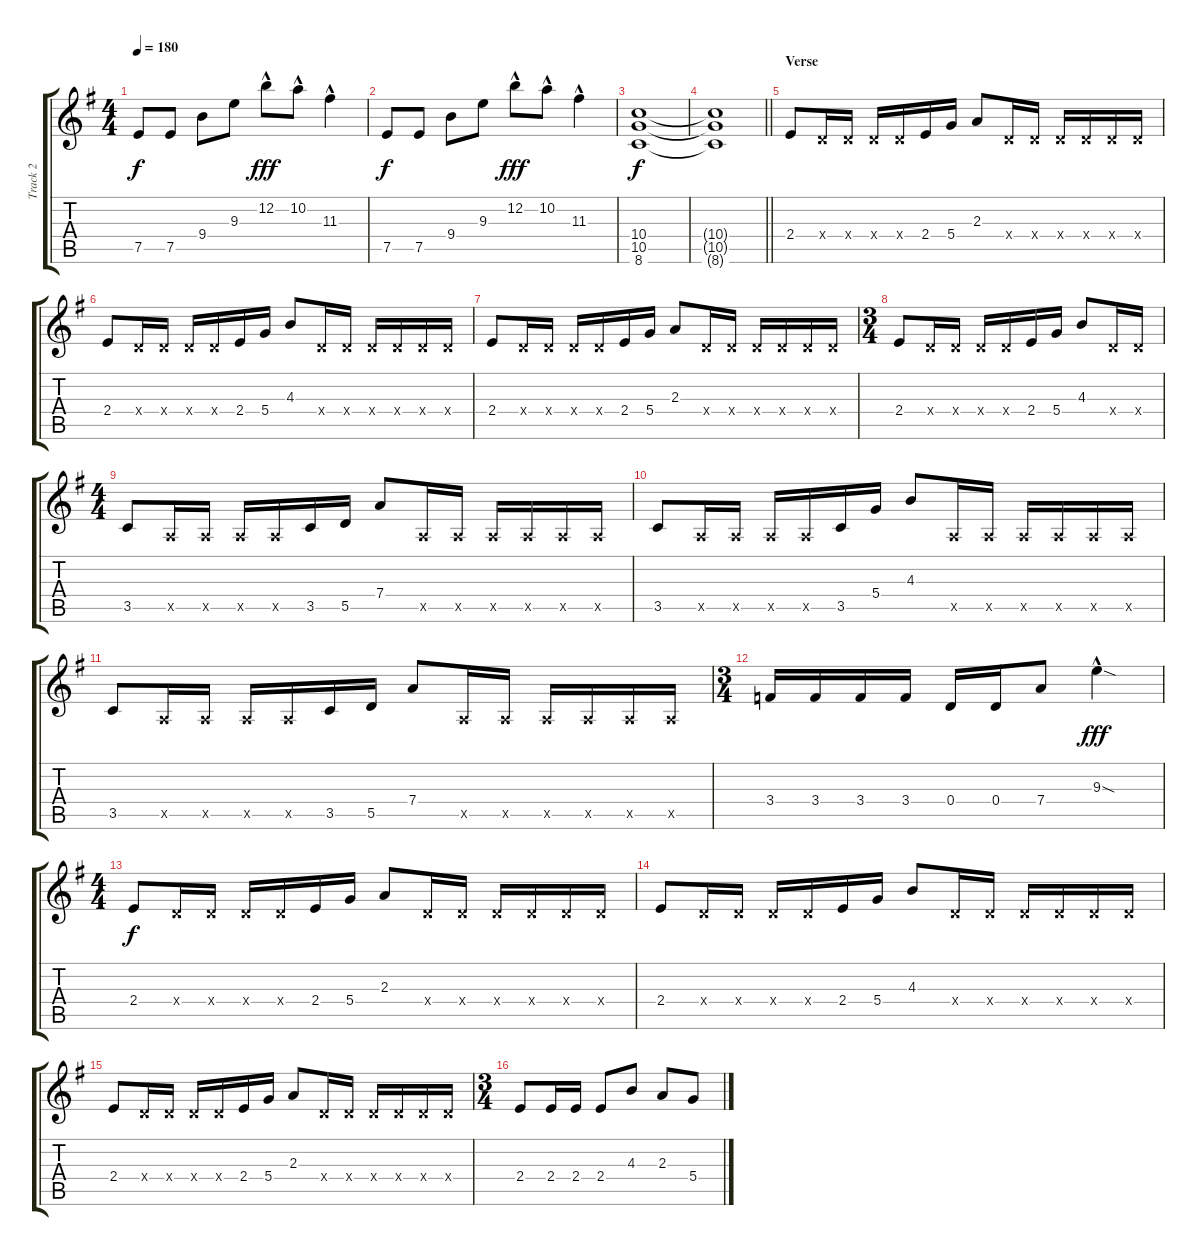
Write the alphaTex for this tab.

\track ("Track 2" "Track 2") {instrument overdrivenguitar}
\staff {score tabs}
\tuning (E4 B3 G3 D3 A2 E2) {hide}
\ts (4 4)
\tempo 180
\clef g2
\ks g
7.5.8{dy f} 7.5.8 9.4.8 9.3.8 12.2{hac}.8{dy fff} 10.2{hac}.8 11.3{hac}.4 |
7.5.8{dy f} 7.5.8 9.4.8 9.3.8 12.2{hac}.8{dy fff} 10.2{hac}.8 11.3{hac}.4 |
(10.4 10.5 8.6).1{dy f} |
\barLineRight lightlight
(10.4{t} 10.5{t} 8.6{t}).1 |
\section ("" "Verse")
2.4.8 0.4{x}.16 0.4{x}.16 0.4{x}.16 0.4{x}.16 2.4.16 5.4.16 2.3.8 0.4{x}.16 0.4{x}.16 0.4{x}.16 0.4{x}.16 0.4{x}.16 0.4{x}.16 |
2.4.8 0.4{x}.16 0.4{x}.16 0.4{x}.16 0.4{x}.16 2.4.16 5.4.16 4.3.8 0.4{x}.16 0.4{x}.16 0.4{x}.16 0.4{x}.16 0.4{x}.16 0.4{x}.16 |
2.4.8 0.4{x}.16 0.4{x}.16 0.4{x}.16 0.4{x}.16 2.4.16 5.4.16 2.3.8 0.4{x}.16 0.4{x}.16 0.4{x}.16 0.4{x}.16 0.4{x}.16 0.4{x}.16 |
\ts (3 4)
2.4.8 0.4{x}.16 0.4{x}.16 0.4{x}.16 0.4{x}.16 2.4.16 5.4.16 4.3.8 0.4{x}.16 0.4{x}.16 |
\ts (4 4)
3.5.8 0.5{x}.16 0.5{x}.16 0.5{x}.16 0.5{x}.16 3.5.16 5.5.16 7.4.8 0.5{x}.16 0.5{x}.16 0.5{x}.16 0.5{x}.16 0.5{x}.16 0.5{x}.16 |
3.5.8 0.5{x}.16 0.5{x}.16 0.5{x}.16 0.5{x}.16 3.5.16 5.4.16 4.3.8 0.5{x}.16 0.5{x}.16 0.5{x}.16 0.5{x}.16 0.5{x}.16 0.5{x}.16 |
3.5.8 0.5{x}.16 0.5{x}.16 0.5{x}.16 0.5{x}.16 3.5.16 5.5.16 7.4.8 0.5{x}.16 0.5{x}.16 0.5{x}.16 0.5{x}.16 0.5{x}.16 0.5{x}.16 |
\ts (3 4)
3.4.16 3.4.16 3.4.16 3.4.16 0.4.16 0.4.16 7.4.8 9.3{sod hac}.4{dy fff} |
\ts (4 4)
2.4.8{dy f} 0.4{x}.16 0.4{x}.16 0.4{x}.16 0.4{x}.16 2.4.16 5.4.16 2.3.8 0.4{x}.16 0.4{x}.16 0.4{x}.16 0.4{x}.16 0.4{x}.16 0.4{x}.16 |
2.4.8 0.4{x}.16 0.4{x}.16 0.4{x}.16 0.4{x}.16 2.4.16 5.4.16 4.3.8 0.4{x}.16 0.4{x}.16 0.4{x}.16 0.4{x}.16 0.4{x}.16 0.4{x}.16 |
2.4.8 0.4{x}.16 0.4{x}.16 0.4{x}.16 0.4{x}.16 2.4.16 5.4.16 2.3.8 0.4{x}.16 0.4{x}.16 0.4{x}.16 0.4{x}.16 0.4{x}.16 0.4{x}.16 |
\ts (3 4)
2.4.8 2.4.16 2.4.16 2.4.8 4.3.8 2.3.8 5.4.8
